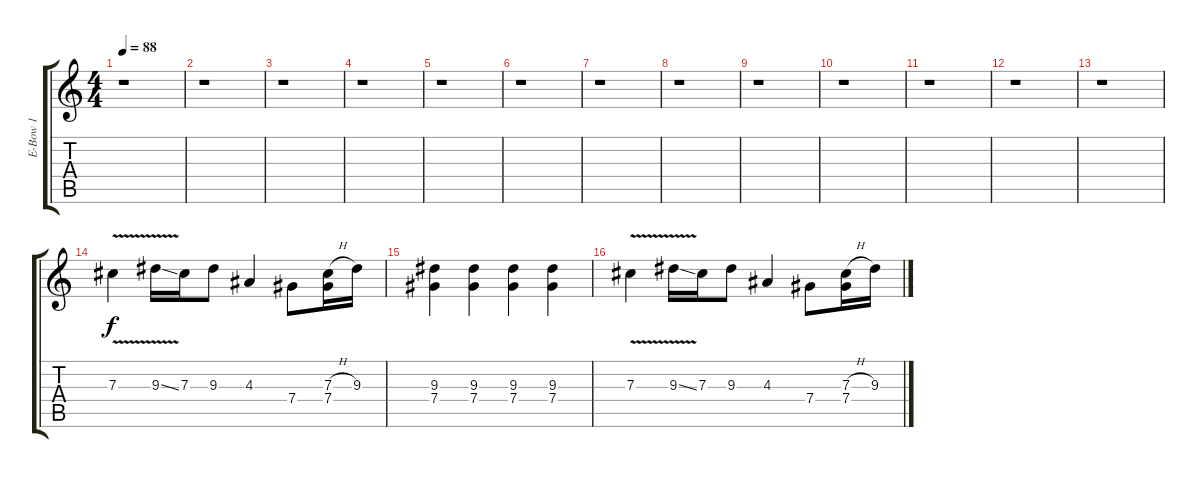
\track ("E-Bow 1" "E-Bow 1") {instrument distortionguitar}
\staff {score tabs}
\tuning (Eb4 Ab3 Gb3 Db3 Ab2 Eb2) {hide}
\ts (4 4)
\tempo 88
\clef g2
\ks c
r.1{dy f} |
r.1 |
r.1 |
r.1 |
r.1 |
r.1 |
r.1 |
r.1 |
r.1 |
r.1 |
r.1 |
r.1 |
r.1 |
7.3{v}.4 9.3{v ss}.16 7.3.16 9.3.8 4.3.4 7.4.8 (7.3{h} 7.4).16 9.3.16 |
(9.3 7.4).4 (9.3 7.4).4 (9.3 7.4).4 (9.3 7.4).4 |
7.3{v}.4 9.3{v ss}.16 7.3.16 9.3.8 4.3.4 7.4.8 (7.3{h} 7.4).16 9.3.16
